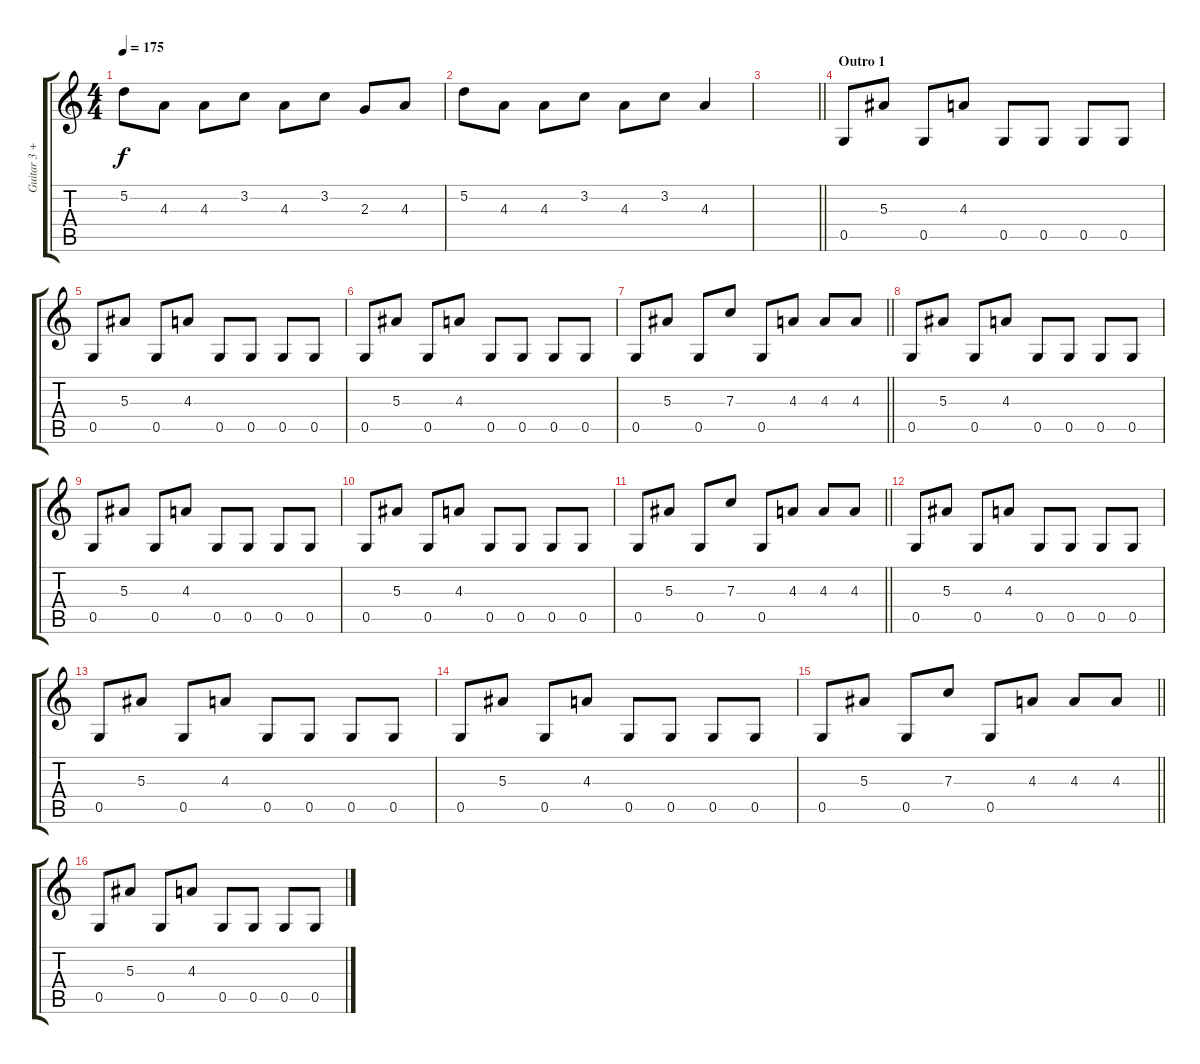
\track ("Guitar 3 + Slides" "Guitar 3 +") {instrument distortionguitar}
\staff {score tabs}
\tuning (D4 A3 F3 C3 G2 C2) {hide}
\ts (4 4)
\tempo 175
\clef g2
\ks c
5.2.8{dy f} 4.3.8 4.3.8 3.2.8 4.3.8 3.2.8 2.3.8 4.3.8 |
5.2.8 4.3.8 4.3.8 3.2.8 4.3.8 3.2.8 4.3.4 |
\barLineRight lightlight
|
\section ("" "Outro 1")
0.5.8{instrument electricguitarmuted} 5.3.8 0.5.8 4.3.8 0.5.8 0.5.8 0.5.8 0.5.8 |
0.5.8 5.3.8 0.5.8 4.3.8 0.5.8 0.5.8 0.5.8 0.5.8 |
0.5.8 5.3.8 0.5.8 4.3.8 0.5.8 0.5.8 0.5.8 0.5.8 |
\barLineRight lightlight
0.5.8 5.3.8 0.5.8 7.3.8 0.5.8 4.3.8 4.3.8 4.3.8 |
\section ("" "")
0.5.8 5.3.8 0.5.8 4.3.8 0.5.8 0.5.8 0.5.8 0.5.8 |
0.5.8 5.3.8 0.5.8 4.3.8 0.5.8 0.5.8 0.5.8 0.5.8 |
0.5.8 5.3.8 0.5.8 4.3.8 0.5.8 0.5.8 0.5.8 0.5.8 |
\barLineRight lightlight
0.5.8 5.3.8 0.5.8 7.3.8 0.5.8 4.3.8 4.3.8 4.3.8 |
0.5.8 5.3.8 0.5.8 4.3.8 0.5.8 0.5.8 0.5.8 0.5.8 |
0.5.8 5.3.8 0.5.8 4.3.8 0.5.8 0.5.8 0.5.8 0.5.8 |
0.5.8 5.3.8 0.5.8 4.3.8 0.5.8 0.5.8 0.5.8 0.5.8 |
\barLineRight lightlight
0.5.8 5.3.8 0.5.8 7.3.8 0.5.8 4.3.8 4.3.8 4.3.8 |
\section ("" "")
0.5.8 5.3.8 0.5.8 4.3.8 0.5.8 0.5.8 0.5.8 0.5.8
